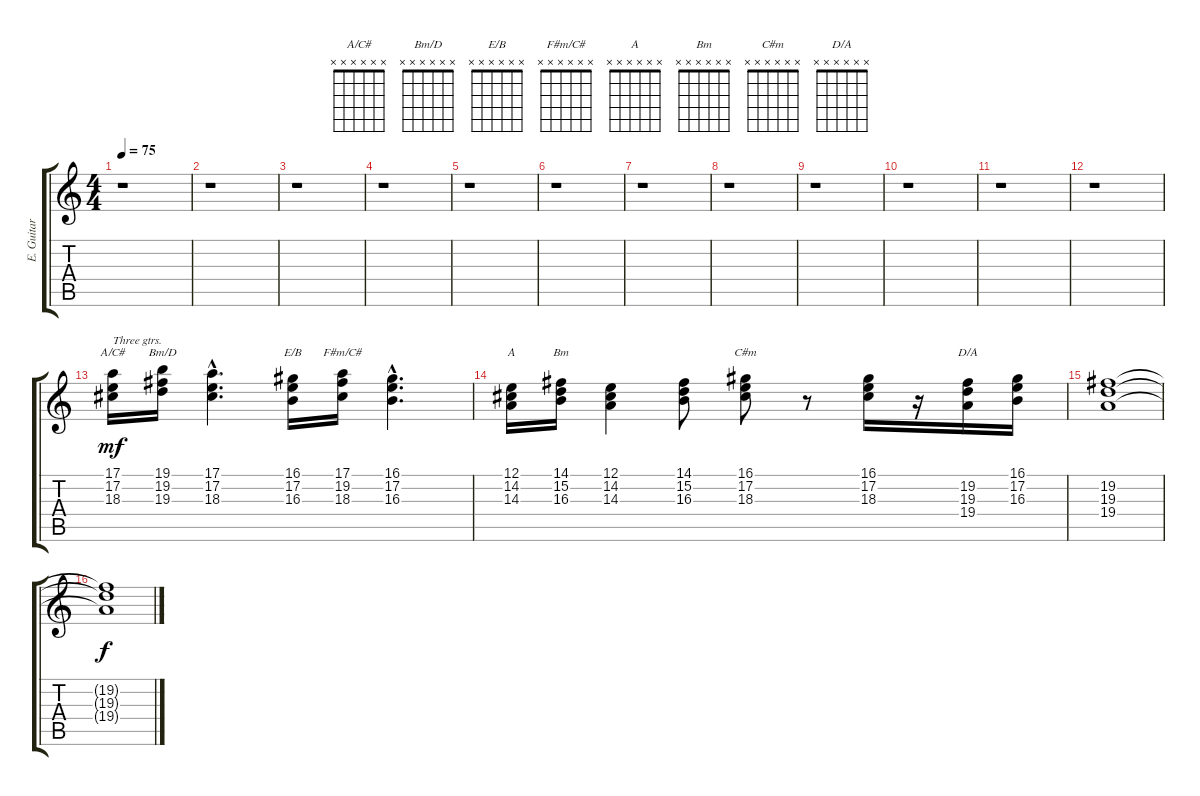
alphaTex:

\track ("E. Guitar 7-9" "E. Guitar ") {instrument clarinet}
\staff {score tabs}
\tuning (E4 B3 G3 D3 A2 E2) {hide}
\chord ("A/C#" x x x x x x) {firstfret 0}
\chord ("Bm/D" x x x x x x) {firstfret 0}
\chord ("E/B" x x x x x x) {firstfret 0}
\chord ("F#m/C#" x x x x x x) {firstfret 0}
\chord ("A" x x x x x x) {firstfret 0}
\chord ("Bm" x x x x x x) {firstfret 0}
\chord ("C#m" x x x x x x) {firstfret 0}
\chord ("D/A" x x x x x x) {firstfret 0}
\ts (4 4)
\tempo 75
\clef g2
\ks c
r.1{dy mf} |
r.1 |
r.1 |
r.1 |
r.1 |
r.1 |
r.1 |
r.1 |
r.1 |
r.1 |
r.1 |
r.1 |
(17.1 17.2 18.3).16{ch "A/C#" txt "Three gtrs."} (19.1 19.2 19.3).16{ch "Bm/D"} (17.1{hac} 17.2{hac} 18.3{hac}).4{d} (16.1 17.2 16.3).16{ch "E/B"} (17.1 19.2 18.3).16{ch "F#m/C#"} (16.1{hac} 17.2{hac} 16.3{hac}).4{d} |
(12.1 14.2 14.3).16{ch "A"} (14.1 15.2 16.3).16{ch "Bm"} (12.1 14.2 14.3).4 (14.1 15.2 16.3).8 (16.1 17.2 18.3).8{ch "C#m"} r.8 (16.1 17.2 18.3).16 r.16 (19.2 19.3 19.4).16{ch "D/A"} (16.1 17.2 16.3).16 |
(19.2 19.3 19.4).1 |
(19.2{t} 19.3{t} 19.4{t}).1{dy f}
